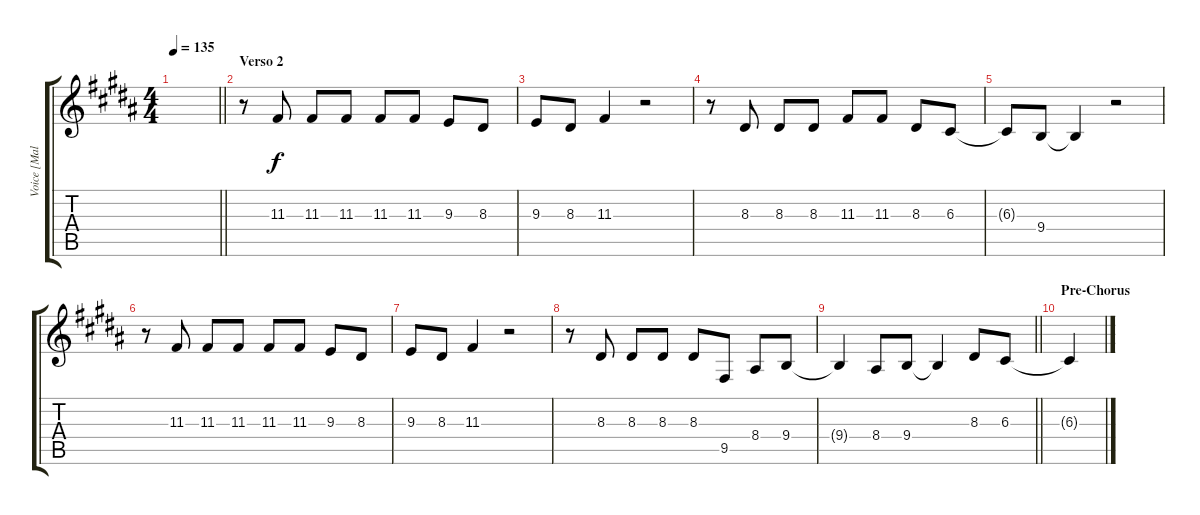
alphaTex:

\track ("Voice [Male]" "Voice [Mal") {instrument lead6voice}
\staff {score tabs}
\tuning (E4 B3 G3 D3 A2 E2) {hide}
\ts (4 4)
\tempo 135
\clef g2
\barLineRight lightlight
\ks b
|
\section ("" "Verso 2")
r.8 11.3.8 11.3.8 11.3.8 11.3.8 11.3.8 9.3.8 8.3.8 |
9.3.8 8.3.8 11.3.4 r.2 |
r.8 8.3.8 8.3.8 8.3.8 11.3.8 11.3.8 8.3.8 6.3.8 |
6.3{t}.8 9.4.8 9.4{t}.4 r.2 |
r.8 11.3.8 11.3.8 11.3.8 11.3.8 11.3.8 9.3.8 8.3.8 |
9.3.8 8.3.8 11.3.4 r.2 |
r.8 8.3.8 8.3.8 8.3.8 8.3.8 9.5.8 8.4.8 9.4.8 |
\barLineRight lightlight
9.4{t}.4 8.4.8 9.4.8 9.4{t}.4 8.3.8 6.3.8 |
\section ("" "Pre-Chorus")
6.3{t}.4
